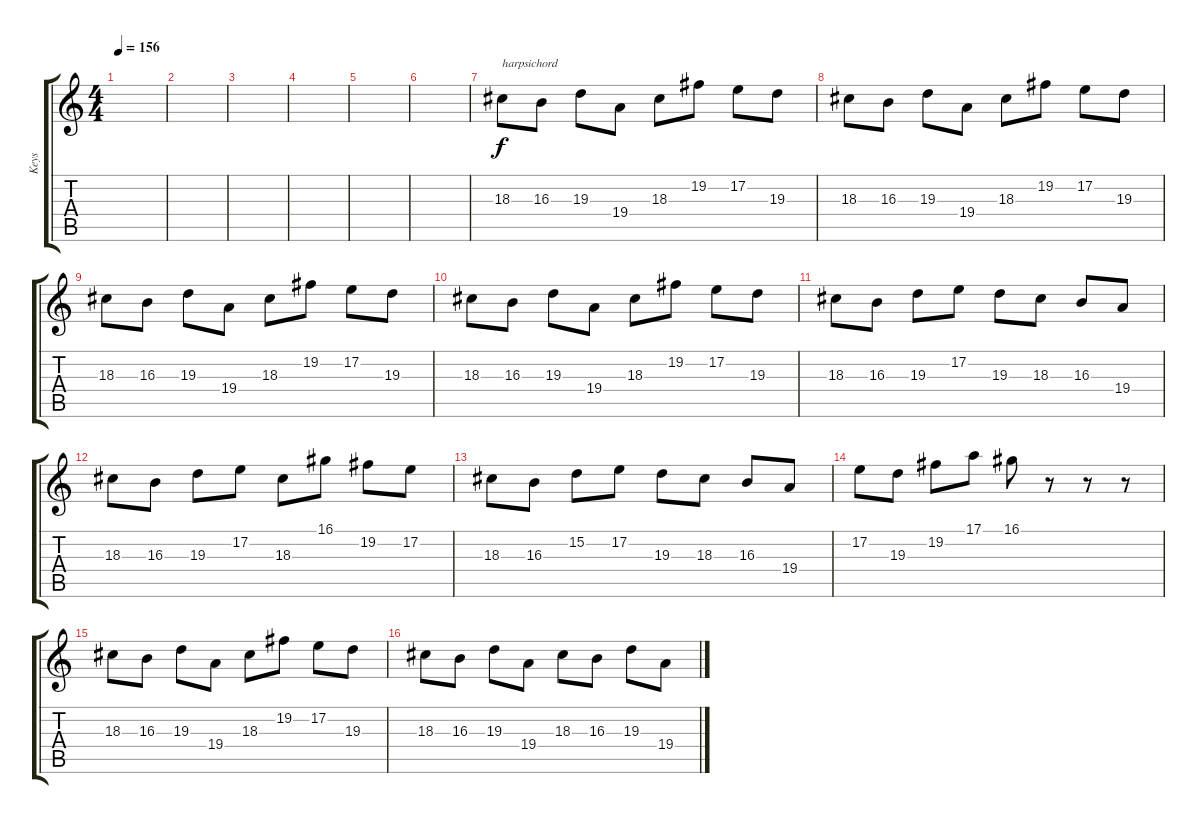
\track ("Keys" "Keys") {instrument pad1newage}
\staff {score tabs}
\tuning (E4 B3 G3 D3 A2 E2) {hide}
\ts (4 4)
\tempo 156
\clef g2
\ks c
|
|
|
|
|
|
\section ("" "")
18.3.8{txt "harpsichord" volume 10 instrument harpsichord} 16.3.8 19.3.8 19.4.8 18.3.8 19.2.8 17.2.8 19.3.8 |
18.3.8 16.3.8 19.3.8 19.4.8 18.3.8 19.2.8 17.2.8 19.3.8 |
18.3.8 16.3.8 19.3.8 19.4.8 18.3.8 19.2.8 17.2.8 19.3.8 |
18.3.8 16.3.8 19.3.8 19.4.8 18.3.8 19.2.8 17.2.8 19.3.8 |
18.3.8 16.3.8 19.3.8 17.2.8 19.3.8 18.3.8 16.3.8 19.4.8 |
18.3.8 16.3.8 19.3.8 17.2.8 18.3.8 16.1.8 19.2.8 17.2.8 |
18.3.8 16.3.8 15.2.8 17.2.8 19.3.8 18.3.8 16.3.8 19.4.8 |
17.2.8 19.3.8 19.2.8 17.1.8 16.1.8 r.8 r.8 r.8 |
18.3.8 16.3.8 19.3.8 19.4.8 18.3.8 19.2.8 17.2.8 19.3.8 |
18.3.8 16.3.8 19.3.8 19.4.8 18.3.8 16.3.8 19.3.8 19.4.8
